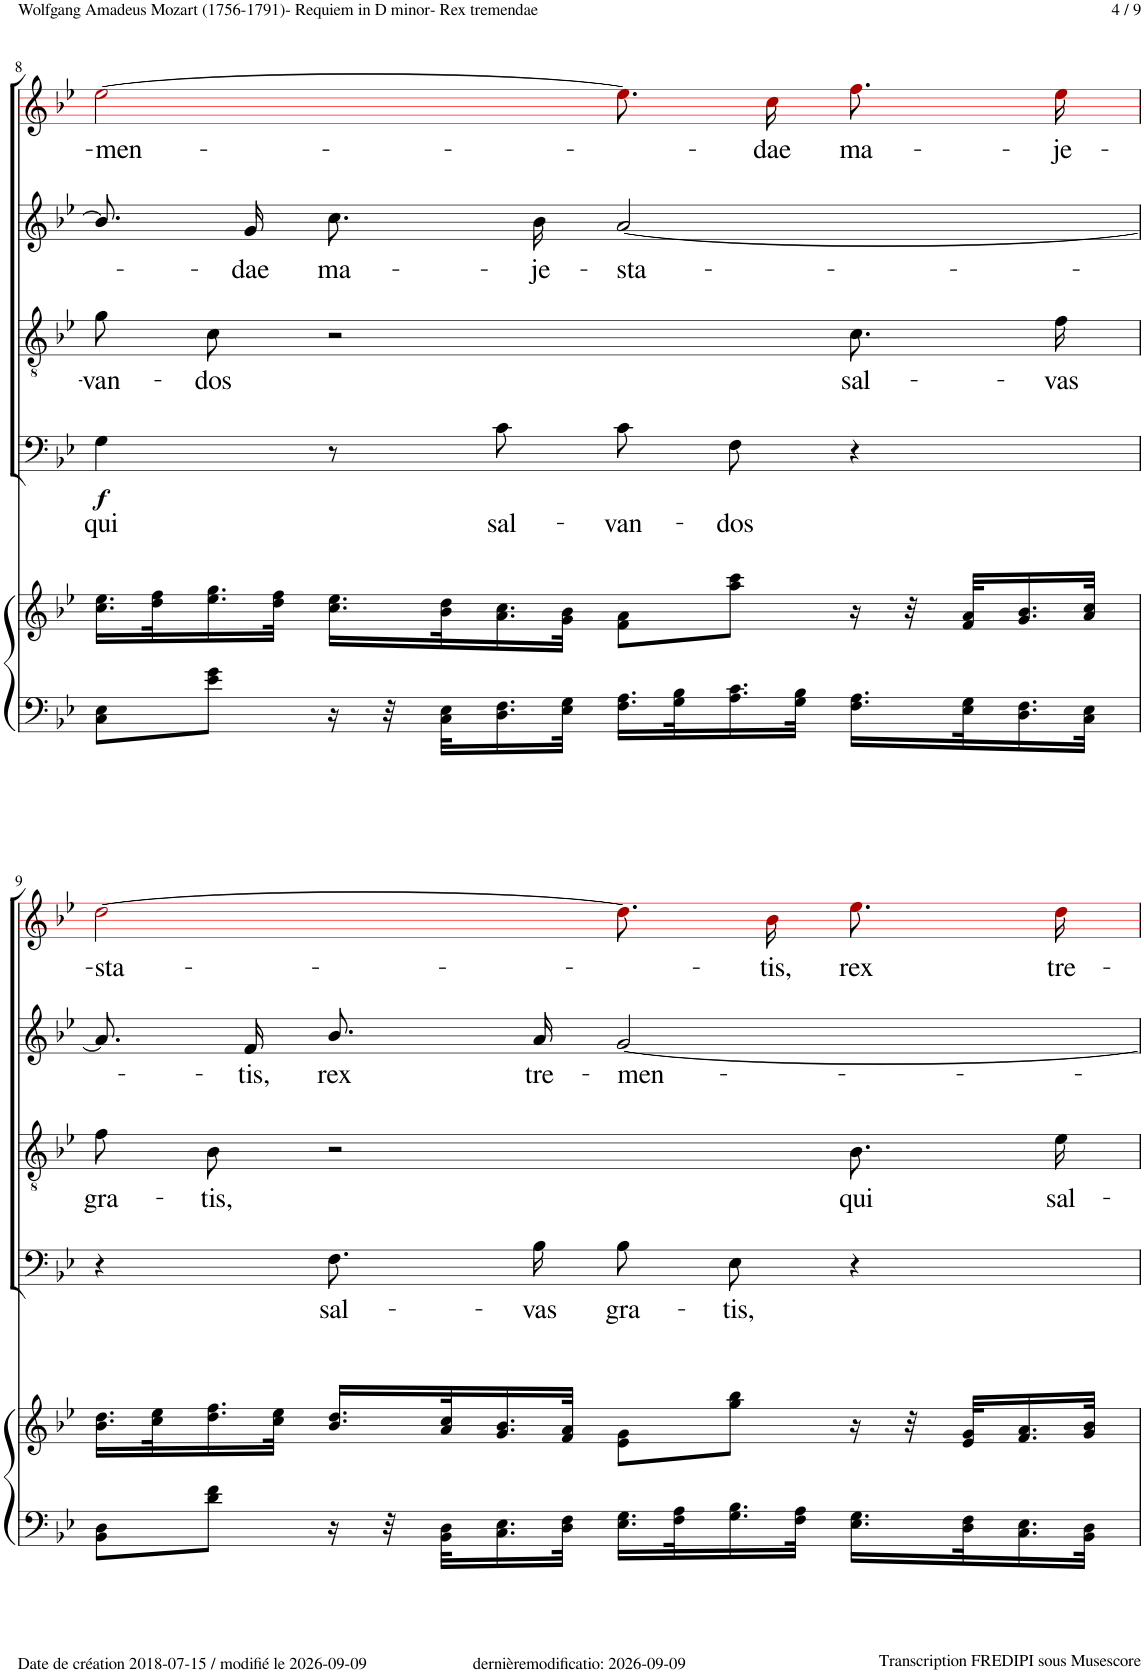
**kern	**kern	**kern	**text	**dynam	**kern	**text	**kern	**text	**kern	**text
*part5	*part5	*part4	*part4	*part4	*part3	*part3	*part2	*part2	*part1	*part1
*staff6	*staff5	*staff4	*staff4	*staff4	*staff3	*staff3	*staff2	*staff2	*staff1	*staff1
*I"Piano	*	*I"Bass	*	*	*I"Tenor	*	*I"Alto	*	*I"Soprano	*
*I'Pno	*	*	*	*	*	*	*	*	*	*
!!LO:PB:g=z
*clefF4	*clefG2	*clefF4	*	*	*clefGv2	*	*clefG2	*	*clefG2	*
*	*	*	*	*	*	*	*	*	*ITrd1c2	*
*k[b-e-]	*k[b-e-]	*k[b-e-]	*	*	*k[b-e-]	*	*k[b-e-]	*	*k[b-e-]	*
*M8/8	*M8/8	*M8/8	*	*	*M8/8	*	*M8/8	*	*M8/8	*
*met(c)	*met(c)	*met(c)	*	*	*met(c)	*	*met(c)	*	*met(c)	*
=8	=8	=8	=8	=8	=8	=8	=8	=8	=8	=8
!	!	!	!LO:LY:b	!LO:DY:b	!	!LO:LY:b	!	!	!	!LO:LY:b
8C\ 8E-\L	16.cc\ 16.ee-\LL	4G!\	qui	f	8g!\L	-van-	8.b-!\L]	.	[2ee-!i\	-men-
.	32dd\ 32ff\K	.	.	.	.	.	.	.	.	.
!	!	!	!	!	!	!LO:LY:b	!	!	!	!
8e-\ 8g\J	16.ee-\ 16.gg\	.	.	.	8c!\J	-dos	.	.	.	.
!	!	!	!	!	!	!	!	!LO:LY:b	!	!
.	.	.	.	.	.	.	16g!\K	-dae	.	.
.	32dd\ 32ff\JJk	.	.	.	.	.	.	.	.	.
!	!	!	!	!	!	!	!	!LO:LY:b	!	!
16r	16.cc\ 16.ee-\LL	8r	.	.	2r	.	8.cc!\	ma-	.	.
32r	.	.	.	.	.	.	.	.	.	.
32C\ 32E-\KLL	32b-\ 32dd\K	.	.	.	.	.	.	.	.	.
!	!	!	!LO:LY:b	!	!	!	!	!	!	!
16.D\ 16.F\	16.a\ 16.cc\	8c!\L	sal-	.	.	.	.	.	.	.
!	!	!	!	!	!	!	!	!LO:LY:b	!	!
.	.	.	.	.	.	.	16b-!\Jk	-je-	.	.
32E-\ 32G\JJk	32g\ 32b-\JJk	.	.	.	.	.	.	.	.	.
!	!	!	!LO:LY:b	!	!	!	!	!LO:LY:b	!	!
16.F\ 16.A\LL	8f\ 8a\L	8c!\	-van-	.	.	.	[2a!/	-sta-	8.ee-!i\L]	.
32G\ 32B-\K	.	.	.	.	.	.	.	.	.	.
!	!	!	!LO:LY:b	!	!	!	!	!	!	!
16.A\ 16.c\	8aa\ 8ccc\J	8F!\J	-dos	.	.	.	.	.	.	.
!	!	!	!	!	!	!	!	!	!	!LO:LY:b
.	.	.	.	.	.	.	.	.	16cc!i\K	-dae
32G\ 32B-\JJk	.	.	.	.	.	.	.	.	.	.
!	!	!	!	!	!	!LO:LY:b	!	!	!	!LO:LY:b
16.F\ 16.A\LL	16r	4r	.	.	8.c!\L	sal-	.	.	8.ff!i\	ma-
.	32r	.	.	.	.	.	.	.	.	.
32E-\ 32G\K	32f/ 32a/KLL	.	.	.	.	.	.	.	.	.
16.D\ 16.F\	16.g/ 16.b-/	.	.	.	.	.	.	.	.	.
!	!	!	!	!	!	!LO:LY:b	!	!	!	!LO:LY:b
.	.	.	.	.	16f!\Jk	-vas	.	.	16ee-!i\Jk	-je-
32C\ 32E-\JJk	32a/ 32cc/JJk	.	.	.	.	.	.	.	.	.
!!LO:LB:g=z
=9	=9	=9	=9	=9	=9	=9	=9	=9	=9	=9
!	!	!	!	!	!	!LO:LY:b	!	!	!	!LO:LY:b
8BB-\ 8D\L	16.b-\ 16.dd\LL	4r	.	.	8f!\L	gra-	8.a!/L]	.	[2dd!i\	-sta-
.	32cc\ 32ee-\K	.	.	.	.	.	.	.	.	.
!	!	!	!	!	!	!LO:LY:b	!	!	!	!
8d\ 8f\J	16.dd\ 16.ff\	.	.	.	8B-!\J	-tis,	.	.	.	.
!	!	!	!	!	!	!	!	!LO:LY:b	!	!
.	.	.	.	.	.	.	16f!/K	-tis,	.	.
.	32cc\ 32ee-\JJk	.	.	.	.	.	.	.	.	.
!	!	!	!LO:LY:b	!	!	!	!	!LO:LY:b	!	!
16r	16.b-/ 16.dd/LL	8.F!\L	sal-	.	2r	.	8.b-!/	rex	.	.
32r	.	.	.	.	.	.	.	.	.	.
32BB-\ 32D\KLL	32a/ 32cc/K	.	.	.	.	.	.	.	.	.
16.C\ 16.E-\	16.g/ 16.b-/	.	.	.	.	.	.	.	.	.
!	!	!	!LO:LY:b	!	!	!	!	!LO:LY:b	!	!
.	.	16B-!\K	-vas	.	.	.	16a!/Jk	tre-	.	.
32D\ 32F\JJk	32f/ 32a/JJk	.	.	.	.	.	.	.	.	.
!	!	!	!LO:LY:b	!	!	!	!	!LO:LY:b	!	!
16.E-\ 16.G\LL	8e-\ 8g\L	8B-!\	gra-	.	.	.	[2g!/	-men-	8.dd!i\L]	.
32F\ 32A\K	.	.	.	.	.	.	.	.	.	.
!	!	!	!LO:LY:b	!	!	!	!	!	!	!
16.G\ 16.B-\	8gg\ 8bb-\J	8E-!\J	-tis,	.	.	.	.	.	.	.
!	!	!	!	!	!	!	!	!	!	!LO:LY:b
.	.	.	.	.	.	.	.	.	16b-!i\K	-tis,
32F\ 32A\JJk	.	.	.	.	.	.	.	.	.	.
!	!	!	!	!	!	!LO:LY:b	!	!	!	!LO:LY:b
16.E-\ 16.G\LL	16r	4r	.	.	8.B-!\L	qui	.	.	8.ee-!i\	rex
.	32r	.	.	.	.	.	.	.	.	.
32D\ 32F\K	32e-/ 32g/KLL	.	.	.	.	.	.	.	.	.
16.C\ 16.E-\	16.f/ 16.a/	.	.	.	.	.	.	.	.	.
!	!	!	!	!	!	!LO:LY:b	!	!	!	!LO:LY:b
.	.	.	.	.	16e-!\Jk	sal-	.	.	16dd!i\Jk	tre-
32BB-\ 32D\JJk	32g/ 32b-/JJk	.	.	.	.	.	.	.	.	.
=	=	=	=	=	=	=	=	=	=	=
*-	*-	*-	*-	*-	*-	*-	*-	*-	*-	*-
